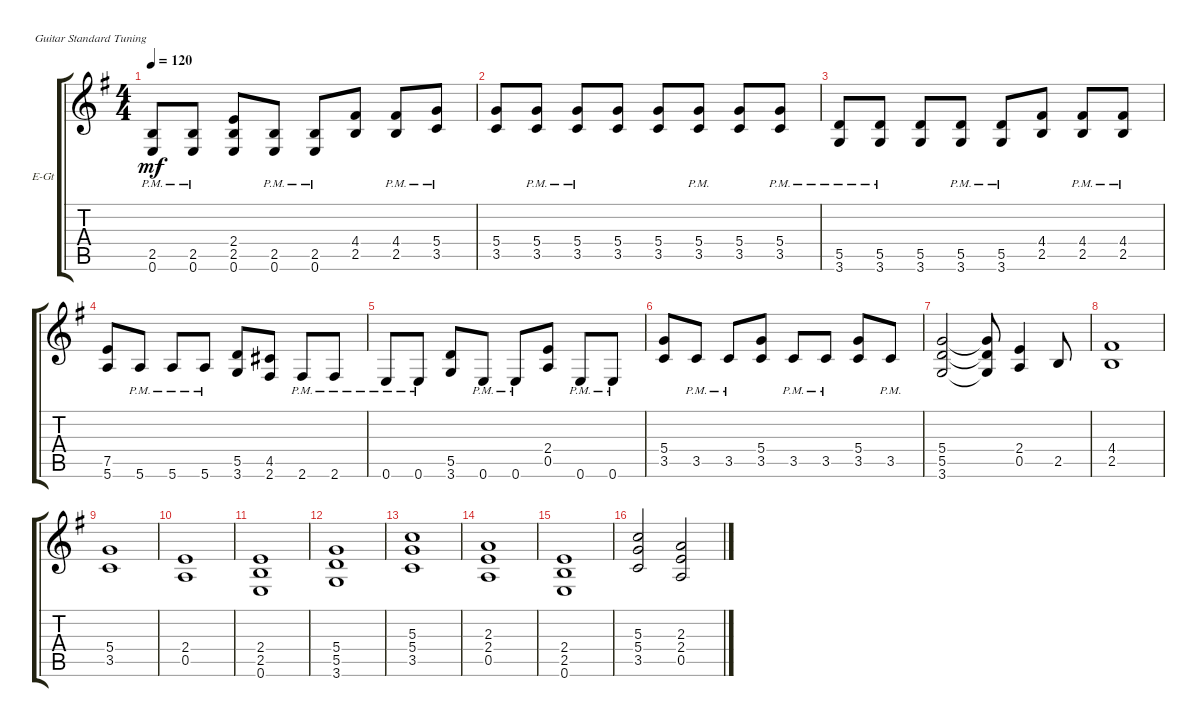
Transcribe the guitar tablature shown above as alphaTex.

\defaultSystemsLayout 4
\bracketExtendMode groupsimilarinstruments
\firstSystemTrackNameOrientation horizontal
\otherSystemsTrackNameOrientation horizontal
\track ("Rhythm Guitar" "E-Gt") {instrument electricguitarclean}
\staff {score tabs}
\tuning (E4 B3 G3 D3 A2 E2)
\ts (4 4)
\tempo 120
\clef g2
\ks eminor
(0.6{pm} 2.5{pm}).8{dy mf} (2.5{pm} 0.6{pm}).8 (2.5 2.4 0.6).8 (0.6{pm} 2.5{pm}).8 (0.6{pm} 2.5{pm}).8 (2.5 4.4).8 (2.5{pm} 4.4{pm}).8 (3.5{pm} 5.4{pm}).8 |
(3.5 5.4).8 (3.5{pm} 5.4{pm}).8 (3.5{pm} 5.4{pm}).8 (3.5 5.4).8 (3.5 5.4).8 (3.5{pm} 5.4{pm}).8 (3.5 5.4).8 (3.5{pm} 5.4{pm}).8 |
(3.6{pm} 5.5{pm}).8 (3.6{pm} 5.5{pm}).8 (3.6 5.5).8 (3.6{pm} 5.5{pm}).8 (3.6{pm} 5.5{pm}).8 (2.5 4.4).8 (2.5{pm} 4.4{pm}).8 (2.5{pm} 4.4{pm}).8 |
(5.6 7.5).8 5.6{pm}.8 5.6{pm}.8 5.6{pm}.8 (3.6 5.5).8 (2.6 4.5).8 2.6{pm}.8 2.6{pm}.8 |
0.6{pm}.8 0.6{pm}.8 (3.6 5.5).8 0.6{pm}.8 0.6{pm}.8 (0.5 2.4).8 0.6{pm}.8 0.6{pm}.8 |
(3.5 5.4).8 3.5{pm}.8 3.5{pm}.8 (3.5 5.4).8 3.5{pm}.8 3.5{pm}.8 (3.5 5.4).8 3.5{pm}.8 |
(3.6 5.5 5.4).2 (3.6{t} 5.5{t} 5.4{t}).8 (0.5 2.4).4 2.5.8 |
(2.5 4.4).1 |
(3.5 5.4).1 |
(0.5 2.4).1 |
(2.4 2.5 0.6).1 |
(3.6 5.5 5.4).1 |
(3.5 5.4 5.3).1 |
(0.5 2.4 2.3).1 |
(0.6 2.5 2.4).1 |
(3.5 5.4 5.3).2 (0.5 2.4 2.3).2
